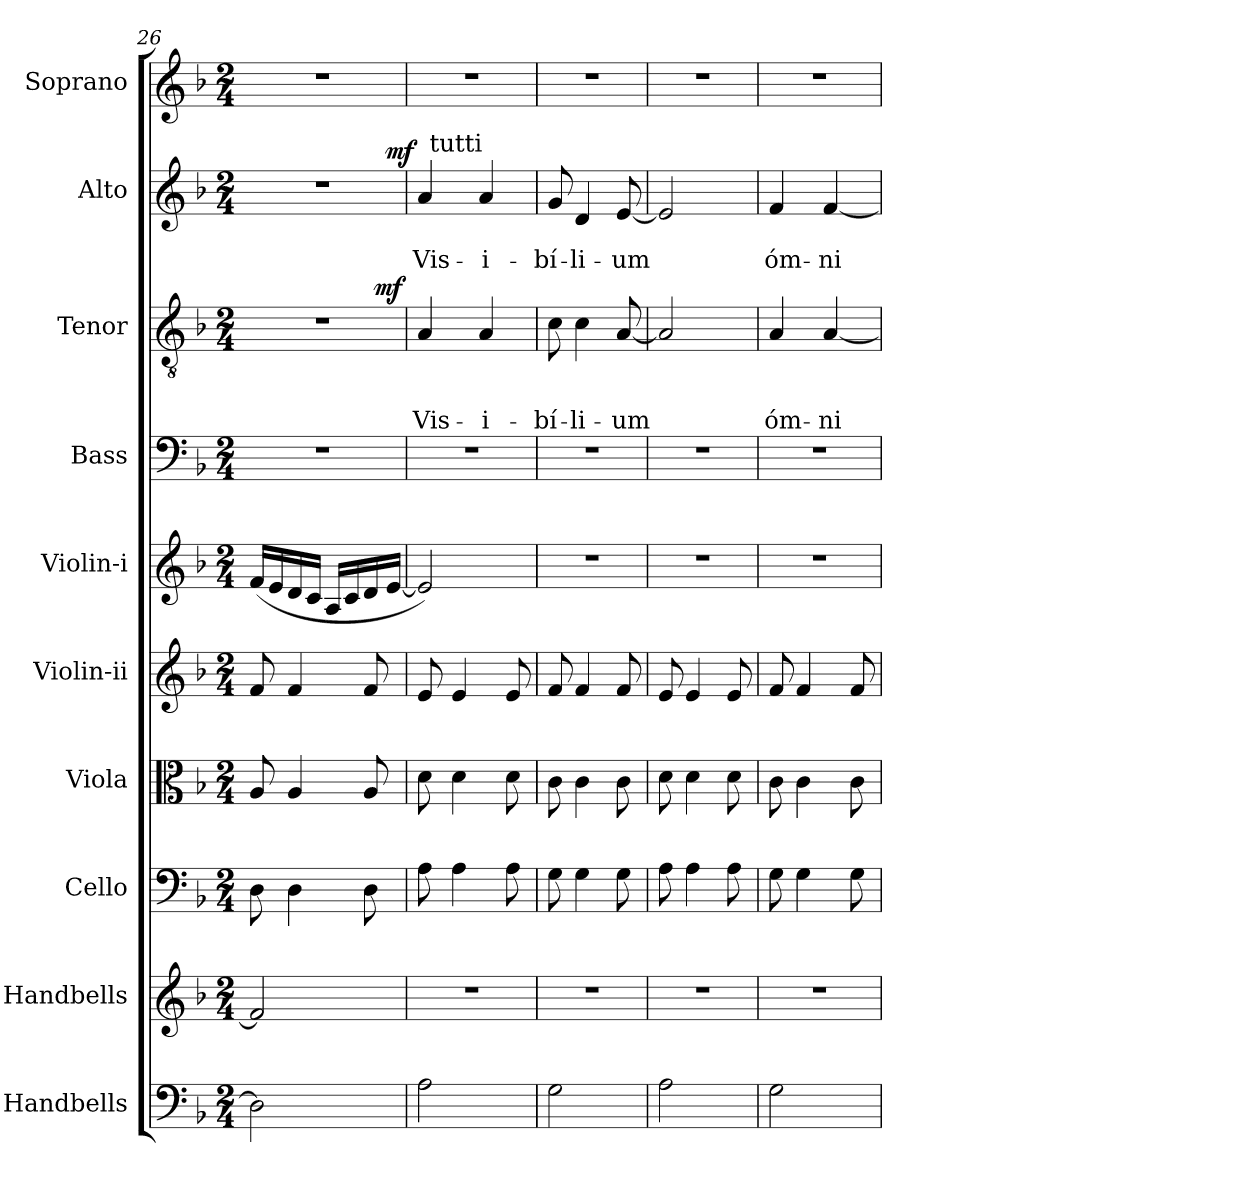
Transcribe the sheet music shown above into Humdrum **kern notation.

**kern	**kern	**kern	**kern	**kern	**kern	**kern	**kern	**text	**text	**text	**dynam	**kern	**text	**text	**dynam	**kern
*part10	*part9	*part8	*part7	*part6	*part5	*part4	*part3	*part3	*part3	*part3	*part3	*part2	*part2	*part2	*part2	*part1
*staff10	*staff9	*staff8	*staff7	*staff6	*staff5	*staff4	*staff3	*staff3	*staff3	*staff3	*staff3	*staff2	*staff2	*staff2	*staff2	*staff1
*I"Handbells	*I"Handbells	*I"Cello	*I"Viola	*I"Violin-ii	*I"Violin-i	*I"Bass	*I"Tenor	*	*	*	*	*I"Alto	*	*	*	*I"Soprano
*	*	*	*I'Vla.	*I'Vln.-ii	*I'Vln.-i	*I'B	*I'T	*	*	*	*	*I'A	*	*	*	*I'S
!!LO:PB:g=z
*clefF4	*clefG2	*clefF4	*clefC3	*clefG2	*clefG2	*clefF4	*clefGv2	*	*	*	*	*clefG2	*	*	*	*clefG2
*k[b-]	*k[b-]	*k[b-]	*k[b-]	*k[b-]	*k[b-]	*k[b-]	*k[b-]	*	*	*	*	*k[b-]	*	*	*	*k[b-]
*F:	*F:	*F:	*F:	*F:	*F:	*F:	*F:	*	*	*	*	*F:	*	*	*	*F:
*M2/4	*M2/4	*M2/4	*M2/4	*M2/4	*M2/4	*M2/4	*M2/4	*	*	*	*	*M2/4	*	*	*	*M2/4
=26	=26	=26	=26	=26	=26	=26	=26	=26	=26	=26	=26	=26	=26	=26	=26	=26
!	!	!	!	!	!	!LO:N:vis=1	!LO:N:vis=1	!	!	!	!	!LO:N:vis=1	!	!	!	!LO:N:vis=1
*	*	*	*	*	*	*	*^	*	*	*	*	*^	*	*	*	*
2D\]	2f/]	8D\	8A/	8f/	(<16f/LL	2r	2r	4ryy	.	.	.	.	2r	4..ryy	.	.	.	2r
.	.	.	.	.	16e/	.	.	.	.	.	.	.	.	.	.	.	.	.
.	.	4D\	4A/	4f/	16d/	.	.	.	.	.	.	.	.	.	.	.	.	.
.	.	.	.	.	16c/JJ	.	.	.	.	.	.	.	.	.	.	.	.	.
.	.	.	.	.	16A/LL	.	.	8ryy	.	.	.	.	.	.	.	.	.	.
.	.	.	.	.	16c/	.	.	.	.	.	.	.	.	.	.	.	.	.
.	.	8D\	8A/	8f/	16d/	.	.	32ryy	.	.	.	.	.	.	.	.	.	.
!	!	!	!	!	!	!	!	!	!	!	!	!LO:DY:a	!	!	!	!	!	!
.	.	.	.	.	.	.	.	16.ryy	.	.	.	mf	.	.	.	.	.	.
!	!	!	!	!	!	!	!	!	!	!	!	!	!	!	!	!	!LO:DY:a	!
.	.	.	.	.	[<16e/JJ	.	.	.	.	.	.	.	.	16ryy	.	.	mf	.
=27	=27	=27	=27	=27	=27	=27	=27	=27	=27	=27	=27	=27	=27	=27	=27	=27	=27	=27
!	!	!	!	!	!	!	!LO:TX:a:t=tutti	!	!	!	!	!	!	!	!	!	!	!
!	!LO:N:vis=1	!	!	!	!	!LO:N:vis=1	!	!	!	!	!LO:LY:b	!	!	!	!	!LO:LY:b	!	!LO:N:vis=1
*	*	*	*	*	*	*	*v	*v	*	*	*	*	*	*	*	*	*	*
2A\	2r	8A\	8d\	8e/	2e/])	2r	4A/	.	.	Vis-	.	4a/	32ryy	.	Vis-	.	2r
!	!	!	!	!	!	!	!	!	!	!	!	!	!LO:TX:a:t=tutti	!	!	!	!
.	.	.	.	.	.	.	.	.	.	.	.	.	4...ryy	.	.	.	.
.	.	4A\	4d\	4e/	.	.	.	.	.	.	.	.	.	.	.	.	.
!	!	!	!	!	!	!	!	!	!	!LO:LY:b	!	!	!	!	!LO:LY:b	!	!
.	.	.	.	.	.	.	4A/	.	.	-i-	.	4a/	.	.	-i-	.	.
.	.	8A\	8d\	8e/	.	.	.	.	.	.	.	.	.	.	.	.	.
=28	=28	=28	=28	=28	=28	=28	=28	=28	=28	=28	=28	=28	=28	=28	=28	=28	=28
!	!LO:N:vis=1	!	!	!	!LO:N:vis=1	!LO:N:vis=1	!	!	!	!LO:LY:b	!	!	!	!	!LO:LY:b	!	!LO:N:vis=1
*	*	*	*	*	*	*	*	*	*	*	*	*v	*v	*	*	*	*
2G\	2r	8G\	8c\	8f/	2r	2r	8c\	.	.	-bí-	.	8g/	.	-bí-	.	2r
!	!	!	!	!	!	!	!	!	!	!LO:LY:b:rj	!	!	!	!LO:LY:b:rj	!	!
.	.	4G\	4c\	4f/	.	.	4c\	.	.	-li-	.	4d/	.	-li-	.	.
!	!	!	!	!	!	!	!	!	!	!LO:LY:b	!	!	!	!LO:LY:b	!	!
.	.	8G\	8c\	8f/	.	.	[<8A/	.	.	-um	.	[<8e/	.	-um	.	.
=29	=29	=29	=29	=29	=29	=29	=29	=29	=29	=29	=29	=29	=29	=29	=29	=29
!	!LO:N:vis=1	!	!	!	!LO:N:vis=1	!LO:N:vis=1	!	!	!	!	!	!	!	!	!	!LO:N:vis=1
2A\	2r	8A\	8d\	8e/	2r	2r	2A/]	.	.	.	.	2e/]	.	.	.	2r
.	.	4A\	4d\	4e/	.	.	.	.	.	.	.	.	.	.	.	.
.	.	8A\	8d\	8e/	.	.	.	.	.	.	.	.	.	.	.	.
=30	=30	=30	=30	=30	=30	=30	=30	=30	=30	=30	=30	=30	=30	=30	=30	=30
!	!LO:N:vis=1	!	!	!	!LO:N:vis=1	!LO:N:vis=1	!	!	!	!LO:LY:b	!	!	!	!LO:LY:b	!	!LO:N:vis=1
2G\	2r	8G\	8c\	8f/	2r	2r	4A/	.	.	óm-	.	4f/	.	óm-	.	2r
.	.	4G\	4c\	4f/	.	.	.	.	.	.	.	.	.	.	.	.
!	!	!	!	!	!	!	!	!	!	!LO:LY:b	!	!	!	!LO:LY:b	!	!
.	.	.	.	.	.	.	[<4A/	.	.	-ni-	.	[<4f/	.	-ni-	.	.
.	.	8G\	8c\	8f/	.	.	.	.	.	.	.	.	.	.	.	.
=	=	=	=	=	=	=	=	=	=	=	=	=	=	=	=	=
*-	*-	*-	*-	*-	*-	*-	*-	*-	*-	*-	*-	*-	*-	*-	*-	*-
